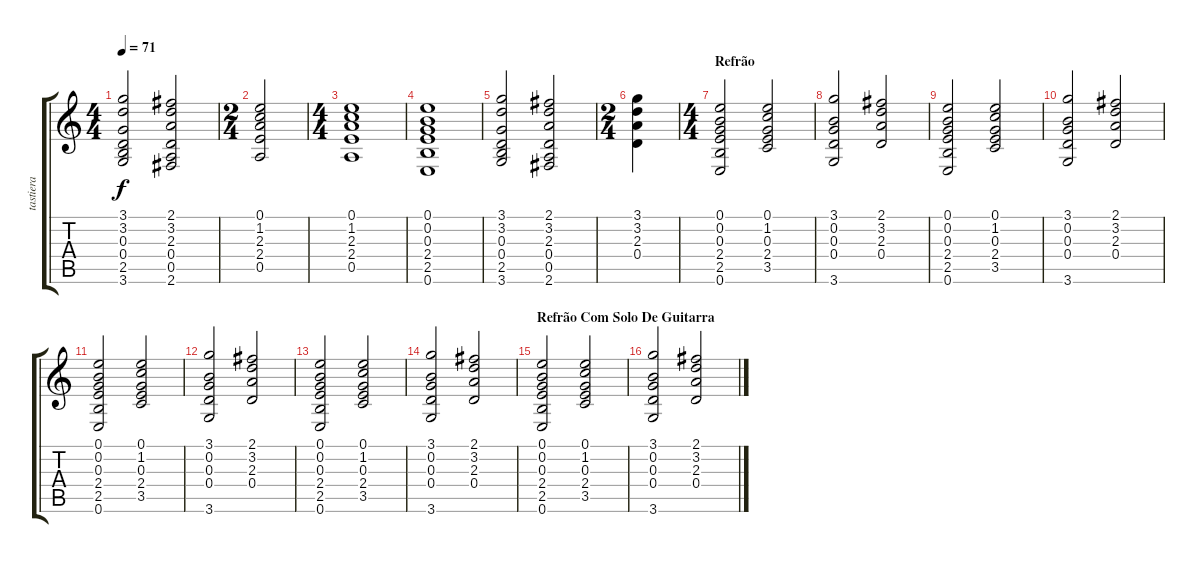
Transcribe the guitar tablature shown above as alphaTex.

\track ("tastiera" "tastiera") {instrument electricguitarclean}
\staff {score tabs}
\tuning (E4 B3 G3 D3 A2 E2) {hide}
\ts (4 4)
\tempo 71
\clef g2
\ks c
(3.1 3.2 0.3 0.4 2.5 3.6).2{dy f} (2.1 3.2 2.3 0.4 0.5 2.6).2 |
\ts (2 4)
(0.1 1.2 2.3 2.4 0.5).2 |
\ts (4 4)
(0.1 1.2 2.3 2.4 0.5).1 |
(0.1 0.2 0.3 2.4 2.5 0.6).1 |
(3.1 3.2 0.3 0.4 2.5 3.6).2 (2.1 3.2 2.3 0.4 0.5 2.6).2 |
\ts (2 4)
(3.1 3.2 2.3 0.4).4 |
\ts (4 4)
\section ("" "Refrão")
(0.1 0.2 0.3 2.4 2.5 0.6).2 (0.1 1.2 0.3 2.4 3.5).2 |
(3.1 0.2 0.3 0.4 3.6).2 (2.1 3.2 2.3 0.4).2 |
(0.1 0.2 0.3 2.4 2.5 0.6).2 (0.1 1.2 0.3 2.4 3.5).2 |
(3.1 0.2 0.3 0.4 3.6).2 (2.1 3.2 2.3 0.4).2 |
(0.1 0.2 0.3 2.4 2.5 0.6).2 (0.1 1.2 0.3 2.4 3.5).2 |
(3.1 0.2 0.3 0.4 3.6).2 (2.1 3.2 2.3 0.4).2 |
(0.1 0.2 0.3 2.4 2.5 0.6).2 (0.1 1.2 0.3 2.4 3.5).2 |
(3.1 0.2 0.3 0.4 3.6).2 (2.1 3.2 2.3 0.4).2 |
\section ("" "Refrão Com Solo De Guitarra")
(0.1 0.2 0.3 2.4 2.5 0.6).2 (0.1 1.2 0.3 2.4 3.5).2 |
(3.1 0.2 0.3 0.4 3.6).2 (2.1 3.2 2.3 0.4).2
